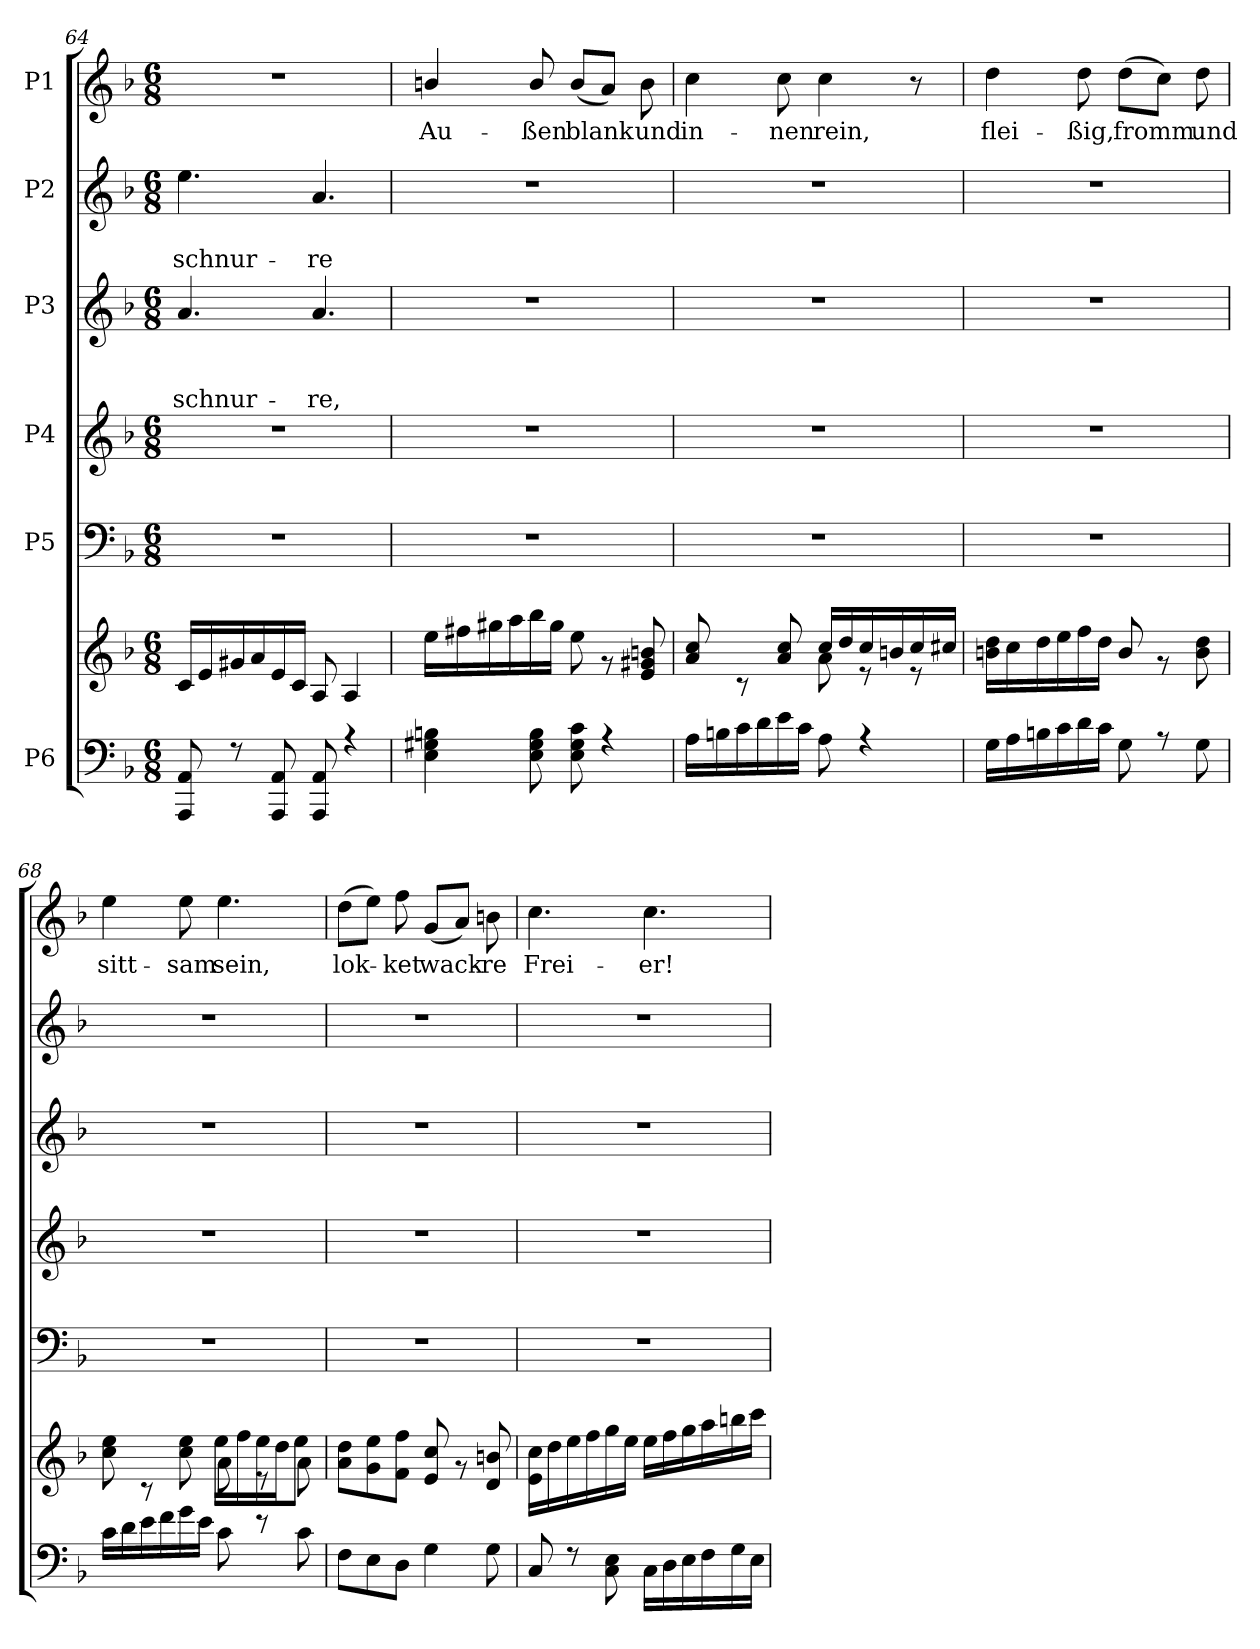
**kern	**kern	**kern	**kern	**kern	**text	**text	**text	**kern	**text	**text	**kern	**text
*part6	*part6	*part5	*part4	*part3	*part3	*part3	*part3	*part2	*part2	*part2	*part1	*part1
*staff7	*staff6	*staff5	*staff4	*staff3	*staff3	*staff3	*staff3	*staff2	*staff2	*staff2	*staff1	*staff1
*I"P6	*	*I"P5	*I"P4	*I"P3	*	*	*	*I"P2	*	*	*I"P1	*
*clefF4	*clefG2	*clefF4	*clefG2	*clefG2	*	*	*	*clefG2	*	*	*clefG2	*
*	*	*	*ITrd7c12	*	*	*	*	*	*	*	*	*
*k[b-]	*k[b-]	*k[b-]	*k[b-]	*k[b-]	*	*	*	*k[b-]	*	*	*k[b-]	*
*F:	*F:	*F:	*F:	*F:	*	*	*	*F:	*	*	*F:	*
*M6/8	*M6/8	*M6/8	*M6/8	*M6/8	*	*	*	*M6/8	*	*	*M6/8	*
=64	=64	=64	=64	=64	=64	=64	=64	=64	=64	=64	=64	=64
*^	*^	*	*	*	*	*	*	*	*	*	*	*
!	!	!	!	!LO:N:vis=1	!LO:N:vis=1	!	!	!	!LO:LY:b	!	!	!LO:LY:b	!LO:N:vis=1	!
8AAA/ 8AA/	2.ryy	2.ryy	16c/LL	2.r	2.r	4.a/	.	.	schnur-	4.ee\	.	schnur-	2.r	.
.	.	.	16e/	.	.	.	.	.	.	.	.	.	.	.
8r	.	.	16g#X/	.	.	.	.	.	.	.	.	.	.	.
.	.	.	16a/	.	.	.	.	.	.	.	.	.	.	.
8AAA/ 8AA/	.	.	16e/	.	.	.	.	.	.	.	.	.	.	.
.	.	.	16c/JJ	.	.	.	.	.	.	.	.	.	.	.
!	!	!	!	!	!	!	!	!	!LO:LY:b	!	!	!LO:LY:b	!	!
8AAA/ 8AA/	.	.	8A/	.	.	4.a/	.	.	-re,	4.a/	.	-re	.	.
4r	.	.	4A/	.	.	.	.	.	.	.	.	.	.	.
=65	=65	=65	=65	=65	=65	=65	=65	=65	=65	=65	=65	=65	=65	=65
!	!	!	!	!LO:N:vis=1	!LO:N:vis=1	!LO:N:vis=1	!	!	!	!LO:N:vis=1	!	!	!	!LO:LY:b
4E\ 4G#X\ 4Bn\	2.ryy	2.ryy	16ee\LL	2.r	2.r	2.r	.	.	.	2.r	.	.	4bn/	Au-
.	.	.	16ff#X\	.	.	.	.	.	.	.	.	.	.	.
.	.	.	16gg#X\	.	.	.	.	.	.	.	.	.	.	.
.	.	.	16aa\	.	.	.	.	.	.	.	.	.	.	.
!	!	!	!	!	!	!	!	!	!	!	!	!	!	!LO:LY:b
8E\ 8G#\ 8B\	.	.	16bb-\	.	.	.	.	.	.	.	.	.	8b/	-ßen
.	.	.	16gg#\JJ	.	.	.	.	.	.	.	.	.	.	.
!	!	!	!	!	!	!	!	!	!	!	!	!	!	!LO:LY:b
8E\ 8G#\ 8c\	.	.	8ee\	.	.	.	.	.	.	.	.	.	(<8b/L	blank
4r	.	.	8r	.	.	.	.	.	.	.	.	.	8a/J)	.
!	!	!	!	!	!	!	!	!	!	!	!	!	!	!LO:LY:b
.	.	.	8e/ 8g#X/ 8bn/	.	.	.	.	.	.	.	.	.	8b\	und
!!LO:LB:g=z
=66	=66	=66	=66	=66	=66	=66	=66	=66	=66	=66	=66	=66	=66	=66
!	!	!	!	!LO:N:vis=1	!LO:N:vis=1	!LO:N:vis=1	!	!	!	!	!	!	!	!LO:LY:b
16A\LL	2.ryy	4.ryy	8a/ 8cc/	2.r	2.r	2.r	.	.	.	2.r	.	.	4cc\	in-
16Bn\	.	.	.	.	.	.	.	.	.	.	.	.	.	.
16c\	.	.	8rc	.	.	.	.	.	.	.	.	.	.	.
16d\	.	.	.	.	.	.	.	.	.	.	.	.	.	.
!	!	!	!	!	!	!	!	!	!	!	!	!	!	!LO:LY:b
16e\	.	.	8a/ 8cc/	.	.	.	.	.	.	.	.	.	8cc\	-nen
16c\JJ	.	.	.	.	.	.	.	.	.	.	.	.	.	.
!	!	!	!	!	!	!	!	!	!	!	!	!	!	!LO:LY:b
8A\	.	8a\	16cc/LL	.	.	.	.	.	.	.	.	.	4cc\	rein,
.	.	.	16dd/	.	.	.	.	.	.	.	.	.	.	.
4r	.	8re	16cc/	.	.	.	.	.	.	.	.	.	.	.
.	.	.	16bn/	.	.	.	.	.	.	.	.	.	.	.
.	.	8re	16cc/	.	.	.	.	.	.	.	.	.	8r	.
.	.	.	16cc#X/JJ	.	.	.	.	.	.	.	.	.	.	.
=67	=67	=67	=67	=67	=67	=67	=67	=67	=67	=67	=67	=67	=67	=67
!	!	!	!	!LO:N:vis=1	!LO:N:vis=1	!LO:N:vis=1	!	!	!	!	!	!	!	!LO:LY:b
16G\LL	2.ryy	2.ryy	16bn\ 16dd\LL	2.r	2.r	2.r	.	.	.	2.r	.	.	4dd\	flei-
16A\	.	.	16cc\	.	.	.	.	.	.	.	.	.	.	.
16Bn\	.	.	16dd\	.	.	.	.	.	.	.	.	.	.	.
16c\	.	.	16ee\	.	.	.	.	.	.	.	.	.	.	.
!	!	!	!	!	!	!	!	!	!	!	!	!	!	!LO:LY:b
16d\	.	.	16ff\	.	.	.	.	.	.	.	.	.	8dd\	-ßig,
16c\JJ	.	.	16dd\JJ	.	.	.	.	.	.	.	.	.	.	.
!	!	!	!	!	!	!	!	!	!	!	!	!	!	!LO:LY:b
8G\	.	.	8b/	.	.	.	.	.	.	.	.	.	(>8dd\L	fromm
8r	.	.	8r	.	.	.	.	.	.	.	.	.	8cc\J)	.
!	!	!	!	!	!	!	!	!	!	!	!	!	!	!LO:LY:b
8G\	.	.	8b\ 8dd\	.	.	.	.	.	.	.	.	.	8dd\	und
=68	=68	=68	=68	=68	=68	=68	=68	=68	=68	=68	=68	=68	=68	=68
!	!	!	!	!LO:N:vis=1	!LO:N:vis=1	!LO:N:vis=1	!	!	!	!	!	!	!	!LO:LY:b
16c\LL	2.ryy	4.ryy	8cc\ 8ee\	2.r	2.r	2.r	.	.	.	2.r	.	.	4ee\	sitt-
16d\	.	.	.	.	.	.	.	.	.	.	.	.	.	.
16e\	.	.	8rc	.	.	.	.	.	.	.	.	.	.	.
16f\	.	.	.	.	.	.	.	.	.	.	.	.	.	.
!	!	!	!	!	!	!	!	!	!	!	!	!	!	!LO:LY:b
16g\	.	.	8cc\ 8ee\	.	.	.	.	.	.	.	.	.	8ee\	-sam
16e\JJ	.	.	.	.	.	.	.	.	.	.	.	.	.	.
!	!	!	!	!	!	!	!	!	!	!	!	!	!	!LO:LY:b
8c\	.	8a\	16ee\LL	.	.	.	.	.	.	.	.	.	4.ee\	sein,
.	.	.	16ff\	.	.	.	.	.	.	.	.	.	.	.
8r	.	8re	16ee\	.	.	.	.	.	.	.	.	.	.	.
.	.	.	16dd\J	.	.	.	.	.	.	.	.	.	.	.
8c\	.	8a\	8ee\J	.	.	.	.	.	.	.	.	.	.	.
=69	=69	=69	=69	=69	=69	=69	=69	=69	=69	=69	=69	=69	=69	=69
!	!	!	!	!LO:N:vis=1	!LO:N:vis=1	!LO:N:vis=1	!	!	!	!	!	!	!	!LO:LY:b
8F\L	2.ryy	2.ryy	8a\ 8dd\L	2.r	2.r	2.r	.	.	.	2.r	.	.	(>8dd\L	lok-
8E\	.	.	8g\ 8ee\	.	.	.	.	.	.	.	.	.	8ee\J)	.
!	!	!	!	!	!	!	!	!	!	!	!	!	!	!LO:LY:b
8D\J	.	.	8f\ 8ff\J	.	.	.	.	.	.	.	.	.	8ff\	-ket
!	!	!	!	!	!	!	!	!	!	!	!	!	!	!LO:LY:b
4G\	.	.	8e/ 8cc/	.	.	.	.	.	.	.	.	.	(<8g/L	wack-
.	.	.	8r	.	.	.	.	.	.	.	.	.	8a/J)	.
!	!	!	!	!	!	!	!	!	!	!	!	!	!	!LO:LY:b
8G\	.	.	8d/ 8bn/	.	.	.	.	.	.	.	.	.	8bn\	-re
!!LO:PB:g=z
=70	=70	=70	=70	=70	=70	=70	=70	=70	=70	=70	=70	=70	=70	=70
!	!	!	!	!LO:N:vis=1	!LO:N:vis=1	!LO:N:vis=1	!	!	!	!	!	!	!	!LO:LY:b
8C/	2.ryy	2.ryy	16e\ 16cc\LL	2.r	2.r	2.r	.	.	.	2.r	.	.	4.cc\	Frei-
.	.	.	16dd\	.	.	.	.	.	.	.	.	.	.	.
8r	.	.	16ee\	.	.	.	.	.	.	.	.	.	.	.
.	.	.	16ff\	.	.	.	.	.	.	.	.	.	.	.
8C\ 8E\	.	.	16gg\	.	.	.	.	.	.	.	.	.	.	.
.	.	.	16ee\JJ	.	.	.	.	.	.	.	.	.	.	.
!	!	!	!	!	!	!	!	!	!	!	!	!	!	!LO:LY:b
16C\LL	.	.	16ee\LL	.	.	.	.	.	.	.	.	.	4.cc\	-er!
16D\	.	.	16ff\	.	.	.	.	.	.	.	.	.	.	.
16E\	.	.	16gg\	.	.	.	.	.	.	.	.	.	.	.
16F\	.	.	16aa\	.	.	.	.	.	.	.	.	.	.	.
16G\	.	.	16bbn\	.	.	.	.	.	.	.	.	.	.	.
16E\JJ	.	.	16ccc\JJ	.	.	.	.	.	.	.	.	.	.	.
*v	*v	*	*	*	*	*	*	*	*	*	*	*	*	*
*	*v	*v	*	*	*	*	*	*	*	*	*	*	*
=	=	=	=	=	=	=	=	=	=	=	=	=
*-	*-	*-	*-	*-	*-	*-	*-	*-	*-	*-	*-	*-
